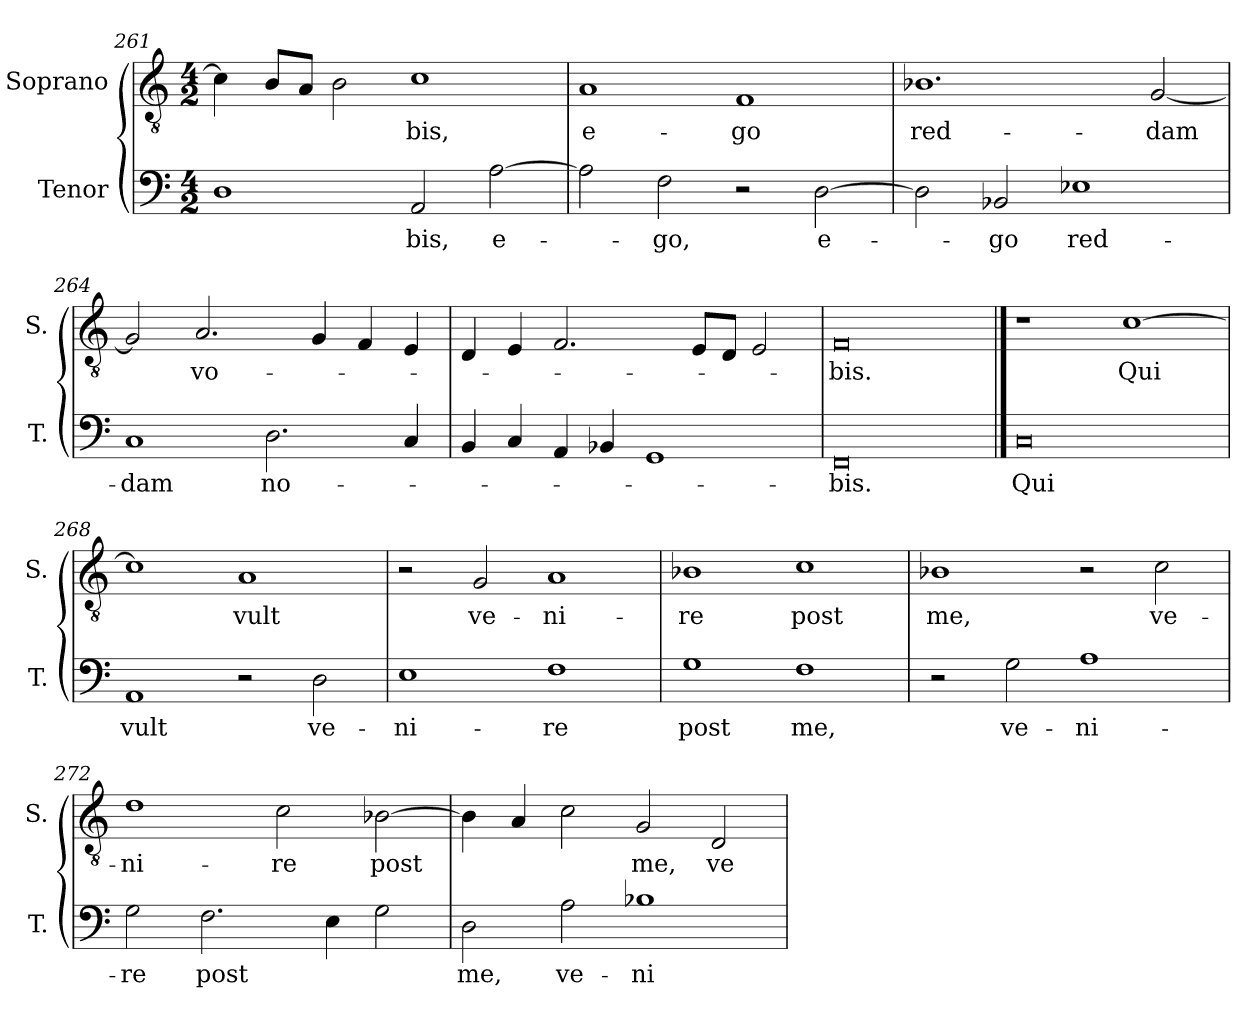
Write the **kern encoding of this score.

**kern	**text	**kern	**text
*part2	*part2	*part1	*part1
*staff2	*staff2	*staff1	*staff1
*I"Tenor	*	*I"Soprano	*
*I'T.	*	*I'S.	*
*clefF4	*	*clefGv2	*
*ITrd7c12	*	*ITrd7c12	*
*k[]	*	*k[]	*
*C:	*	*C:	*
*M4/2	*	*M4/2	*
=261	=261	=261	=261
1DDi	.	4Ci\]	.
.	.	8BBi/L	.
.	.	8AAi/J	.
.	.	2BBi\	.
!	!LO:LY:b:color=#000000	!	!
!	!	!	!LO:LY:b:color=#000000
2AAAi/	-bis,	1Ci	-bis,
!	!LO:LY:b:color=#000000	!	!
[2AAi\	e-	.	.
=262	=262	=262	=262
!	!	!	!LO:LY:b:color=#000000
2AAi\]	.	1AAi	e-
!	!LO:LY:b:color=#000000	!	!
2FFi\	-go,	.	.
!	!	!	!LO:LY:b:color=#000000
2r	.	1FFi	-go
!	!LO:LY:b:color=#000000	!	!
[2DDi\	e-	.	.
!!LO:LB:g=z
=263	=263	=263	=263
!	!	!	!LO:LY:b:color=#000000
2DDi\]	.	1.BB-Xi	red-
!	!LO:LY:b:color=#000000	!	!
2BBB-Xi/	-go	.	.
!	!LO:LY:b:color=#000000	!	!
1EE-Xi	red-	.	.
!	!	!	!LO:LY:b:color=#000000
.	.	[2GGi/	-dam
=264	=264	=264	=264
!	!LO:LY:b:color=#000000	!	!
1CCi	-dam	2GGi/]	.
!	!	!	!LO:LY:b:color=#000000
.	.	2.AAi/	vo-
!	!LO:LY:b:color=#000000	!	!
2.DDi\	no-	.	.
.	.	4GGi/	.
.	.	4FFi/	.
4CCi/	.	4EEi/	.
=265	=265	=265	=265
4BBBi/	.	4DDi/	.
4CCi/	.	4EEi/	.
4AAAi/	.	2.FFi/	.
4BBB-Xi/	.	.	.
1GGGi	.	.	.
.	.	8EEi/L	.
.	.	8DDi/J	.
.	.	2EEi/	.
=266	=266	=266	=266
!	!LO:LY:b:color=#000000	!	!
!	!	!	!LO:LY:b:color=#000000
0FFFi	-bis.	0FFi	-bis.
!!LO:PB:g=z
==267	==267	==267	==267
!	!LO:LY:b:color=#000000	!	!
0CCi	Qui	1r	.
!	!	!	!LO:LY:b:color=#000000
.	.	[1Ci	Qui
=268	=268	=268	=268
!	!LO:LY:b:color=#000000	!	!
1AAAi	vult	1Ci]	.
!	!	!	!LO:LY:b:color=#000000
2r	.	1AAi	vult
!	!LO:LY:b:color=#000000	!	!
2DDi\	ve-	.	.
=269	=269	=269	=269
!	!LO:LY:b:color=#000000	!	!
1EEi	-ni-	2r	.
!	!	!	!LO:LY:b:color=#000000
.	.	2GGi/	ve-
!	!LO:LY:b:color=#000000	!	!
!	!	!	!LO:LY:b:color=#000000
1FFi	-re	1AAi	-ni-
=270	=270	=270	=270
!	!LO:LY:b:color=#000000	!	!
!	!	!	!LO:LY:b:color=#000000
1GGi	post	1BB-Xi	-re
!	!LO:LY:b:color=#000000	!	!
!	!	!	!LO:LY:b:color=#000000
1FFi	me,	1Ci	post
=271	=271	=271	=271
!	!	!	!LO:LY:b:color=#000000
2r	.	1BB-Xi	me,
!	!LO:LY:b:color=#000000	!	!
2GGi\	ve-	.	.
!	!LO:LY:b:color=#000000	!	!
1AAi	-ni-	2r	.
!	!	!	!LO:LY:b:color=#000000
.	.	2Ci\	ve-
=272	=272	=272	=272
!	!LO:LY:b:color=#000000	!	!
!	!	!	!LO:LY:b:color=#000000
2GGi\	-re	1Di	-ni-
!	!LO:LY:b:color=#000000	!	!
2.FFi\	post	.	.
!	!	!	!LO:LY:b:color=#000000
.	.	2Ci\	-re
4EEi\	.	.	.
!	!	!	!LO:LY:b:color=#000000
2GGi\	.	[2BB-Xi\	post
=273	=273	=273	=273
!	!LO:LY:b:color=#000000	!	!
2DDi\	me,	4BB-i\]	.
.	.	4AAi/	.
!	!LO:LY:b:color=#000000	!	!
2AAi\	ve-	2Ci\	.
!	!LO:LY:b:color=#000000	!	!
!	!	!	!LO:LY:b:color=#000000
1BB-Xi	-ni-	2GGi/	me,
!	!	!	!LO:LY:b:color=#000000
.	.	2DDi/	ve-
=	=	=	=
*-	*-	*-	*-
